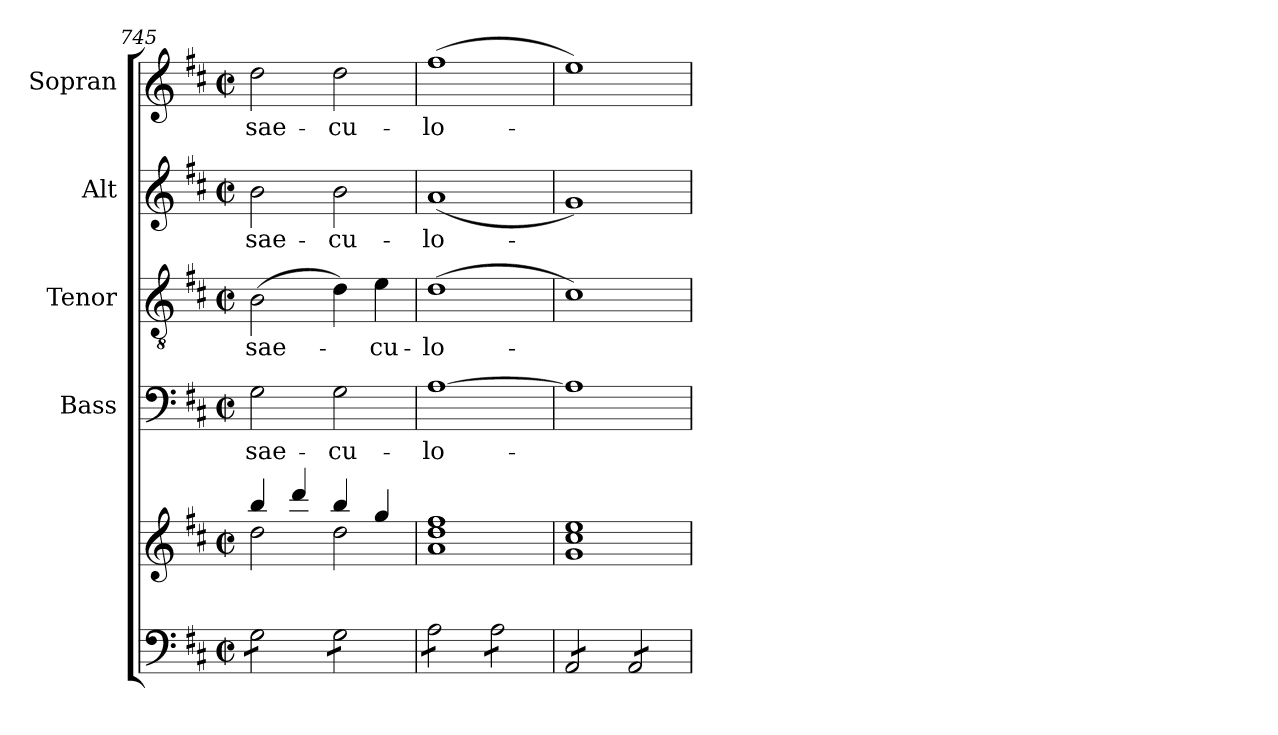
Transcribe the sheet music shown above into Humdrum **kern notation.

**kern	**kern	**kern	**text	**kern	**text	**kern	**text	**kern	**text
*part5	*part5	*part4	*part4	*part3	*part3	*part2	*part2	*part1	*part1
*staff6	*staff5	*staff4	*staff4	*staff3	*staff3	*staff2	*staff2	*staff1	*staff1
*	*	*I"Bass	*	*I"Tenor	*	*I"Alt	*	*I"Sopran	*
*	*	*I'B.	*	*I'T.	*	*I'A.	*	*I'S.	*
*clefF4	*clefG2	*clefF4	*	*clefGv2	*	*clefG2	*	*clefG2	*
*k[f#c#]	*k[f#c#]	*k[f#c#]	*	*k[f#c#]	*	*k[f#c#]	*	*k[f#c#]	*
*D:	*D:	*D:	*	*D:	*	*D:	*	*D:	*
*M2/2	*M2/2	*M2/2	*	*M2/2	*	*M2/2	*	*M2/2	*
*met(c|)	*met(c|)	*met(c|)	*	*met(c|)	*	*met(c|)	*	*met(c|)	*
=745	=745	=745	=745	=745	=745	=745	=745	=745	=745
*	*^	*	*	*	*	*	*	*	*
!	!	!	!	!LO:LY:b	!	!LO:LY:b	!	!LO:LY:b	!	!LO:LY:b
*tremolo	*	*	*	*	*	*	*	*	*	*
8G\L	4bb/	2dd\	2G\	sae-	(>2B\	sae-	2b\	sae-	2dd\	sae-
8G\	.	.	.	.	.	.	.	.	.	.
8G\	4ddd/	.	.	.	.	.	.	.	.	.
8G\J	.	.	.	.	.	.	.	.	.	.
!	!	!	!	!LO:LY:b	!	!	!	!LO:LY:b	!	!LO:LY:b
8G\L	4bb/	2dd\	2G\	-cu-	4d\)	.	2b\	-cu-	2dd\	-cu-
8G\	.	.	.	.	.	.	.	.	.	.
!	!	!	!	!	!	!LO:LY:b	!	!	!	!
8G\	4gg/	.	.	.	4e\	-cu-	.	.	.	.
8G\J	.	.	.	.	.	.	.	.	.	.
*	*v	*v	*	*	*	*	*	*	*	*
!!LO:PB:g=z
=746	=746	=746	=746	=746	=746	=746	=746	=746	=746
!	!	!	!LO:LY:b	!	!LO:LY:b	!	!LO:LY:b	!	!LO:LY:b
8A\L	1a 1dd 1ff#	[1A	-lo-	(>1d	-lo-	(<1a	-lo-	(>1ff#	-lo-
8A\	.	.	.	.	.	.	.	.	.
8A\	.	.	.	.	.	.	.	.	.
8A\J	.	.	.	.	.	.	.	.	.
8A\L	.	.	.	.	.	.	.	.	.
8A\	.	.	.	.	.	.	.	.	.
8A\	.	.	.	.	.	.	.	.	.
8A\J	.	.	.	.	.	.	.	.	.
=747	=747	=747	=747	=747	=747	=747	=747	=747	=747
8AA/L	1g 1cc# 1ee	1A]	.	1c#)	.	1g)	.	1ee)	.
8AA/	.	.	.	.	.	.	.	.	.
8AA/	.	.	.	.	.	.	.	.	.
8AA/J	.	.	.	.	.	.	.	.	.
8AA/L	.	.	.	.	.	.	.	.	.
8AA/	.	.	.	.	.	.	.	.	.
8AA/	.	.	.	.	.	.	.	.	.
8AA/J	.	.	.	.	.	.	.	.	.
*Xtremolo	*	*	*	*	*	*	*	*	*
=	=	=	=	=	=	=	=	=	=
*-	*-	*-	*-	*-	*-	*-	*-	*-	*-
